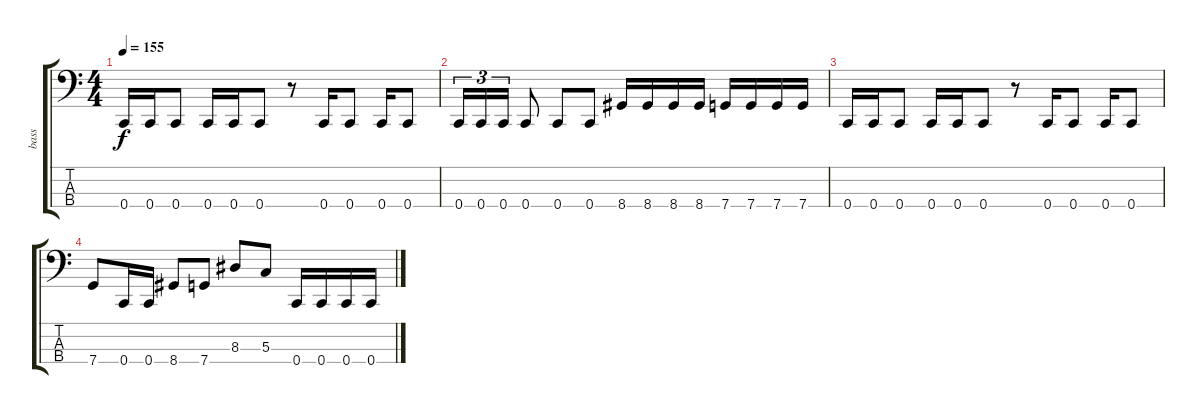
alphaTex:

\track ("bass" "bass") {instrument electricbasspick}
\staff {score tabs}
\tuning (F2 C2 G1 C1) {hide}
\ts (4 4)
\tempo 155
\clef f4
\ks c
0.4.16{dy f} 0.4.16 0.4.8 0.4.16 0.4.16 0.4.8 r.8 0.4.16 0.4.8 0.4.16 0.4.8 |
0.4.16{tu (3 2)} 0.4.16{tu (3 2)} 0.4.16{tu (3 2)} 0.4.8 0.4.8 0.4.8 8.4.16 8.4.16 8.4.16 8.4.16 7.4.16 7.4.16 7.4.16 7.4.16 |
0.4.16 0.4.16 0.4.8 0.4.16 0.4.16 0.4.8 r.8 0.4.16 0.4.8 0.4.16 0.4.8 |
7.4.8 0.4.16 0.4.16 8.4.8 7.4.8 8.3.8 5.3.8 0.4.16 0.4.16 0.4.16 0.4.16
